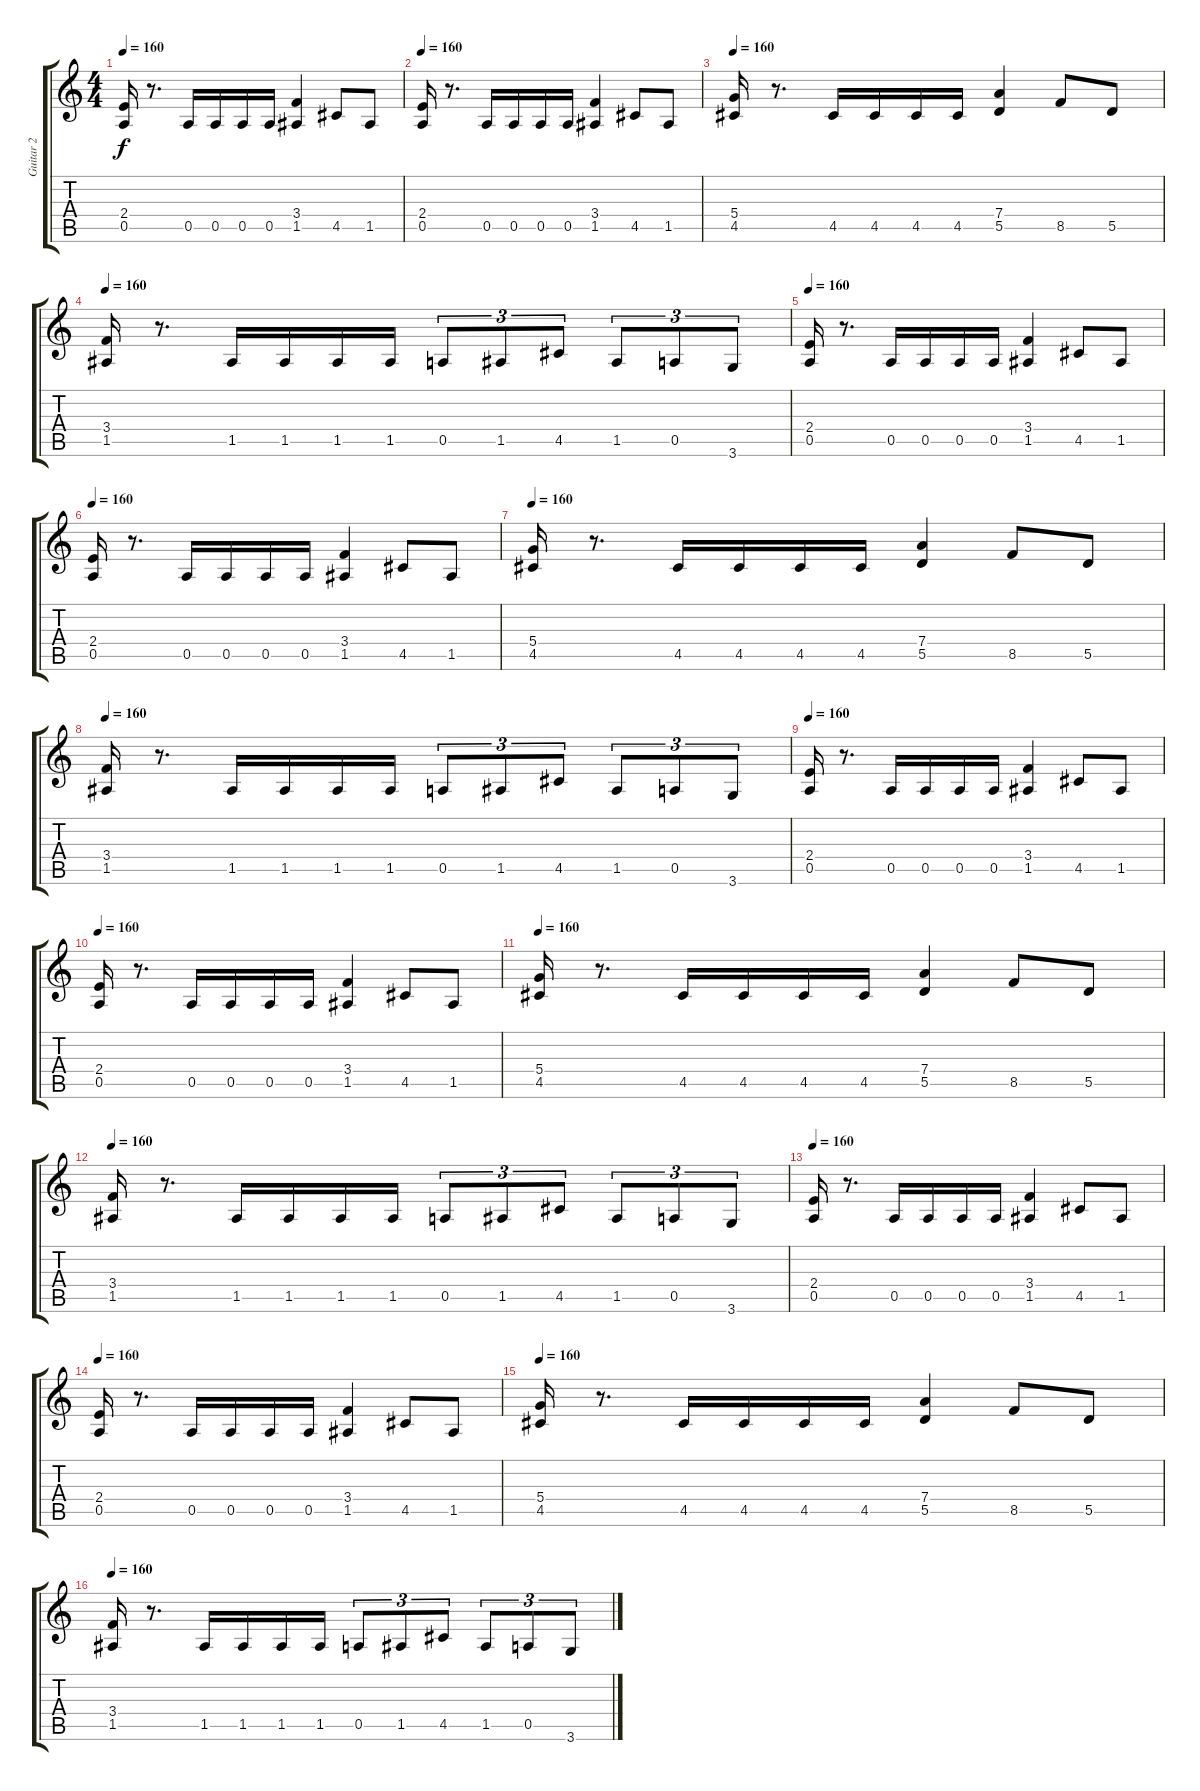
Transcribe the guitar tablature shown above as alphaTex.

\track ("Guitar 2" "Guitar 2") {instrument distortionguitar}
\staff {score tabs}
\tuning (E4 B3 G3 D3 A2 E2) {hide}
\ts (4 4)
\tempo 160
\clef g2
\ks c
(2.4 0.5).16{dy f} r.8{d} 0.5.16 0.5.16 0.5.16 0.5.16 (3.4 1.5).4 4.5.8 1.5.8 |
\tempo 160
(2.4 0.5).16 r.8{d} 0.5.16 0.5.16 0.5.16 0.5.16 (3.4 1.5).4 4.5.8 1.5.8 |
\tempo 160
(5.4 4.5).16 r.8{d} 4.5.16 4.5.16 4.5.16 4.5.16 (7.4 5.5).4 8.5.8 5.5.8 |
\tempo 160
(3.4 1.5).16 r.8{d} 1.5.16 1.5.16 1.5.16 1.5.16 0.5.8{tu (3 2)} 1.5.8{tu (3 2)} 4.5.8{tu (3 2)} 1.5.8{tu (3 2)} 0.5.8{tu (3 2)} 3.6.8{tu (3 2)} |
\tempo 160
(2.4 0.5).16 r.8{d} 0.5.16 0.5.16 0.5.16 0.5.16 (3.4 1.5).4 4.5.8 1.5.8 |
\tempo 160
(2.4 0.5).16 r.8{d} 0.5.16 0.5.16 0.5.16 0.5.16 (3.4 1.5).4 4.5.8 1.5.8 |
\tempo 160
(5.4 4.5).16 r.8{d} 4.5.16 4.5.16 4.5.16 4.5.16 (7.4 5.5).4 8.5.8 5.5.8 |
\tempo 160
(3.4 1.5).16 r.8{d} 1.5.16 1.5.16 1.5.16 1.5.16 0.5.8{tu (3 2)} 1.5.8{tu (3 2)} 4.5.8{tu (3 2)} 1.5.8{tu (3 2)} 0.5.8{tu (3 2)} 3.6.8{tu (3 2)} |
\tempo 160
(2.4 0.5).16 r.8{d} 0.5.16 0.5.16 0.5.16 0.5.16 (3.4 1.5).4 4.5.8 1.5.8 |
\tempo 160
(2.4 0.5).16 r.8{d} 0.5.16 0.5.16 0.5.16 0.5.16 (3.4 1.5).4 4.5.8 1.5.8 |
\tempo 160
(5.4 4.5).16 r.8{d} 4.5.16 4.5.16 4.5.16 4.5.16 (7.4 5.5).4 8.5.8 5.5.8 |
\tempo 160
(3.4 1.5).16 r.8{d} 1.5.16 1.5.16 1.5.16 1.5.16 0.5.8{tu (3 2)} 1.5.8{tu (3 2)} 4.5.8{tu (3 2)} 1.5.8{tu (3 2)} 0.5.8{tu (3 2)} 3.6.8{tu (3 2)} |
\tempo 160
(2.4 0.5).16 r.8{d} 0.5.16 0.5.16 0.5.16 0.5.16 (3.4 1.5).4 4.5.8 1.5.8 |
\tempo 160
(2.4 0.5).16 r.8{d} 0.5.16 0.5.16 0.5.16 0.5.16 (3.4 1.5).4 4.5.8 1.5.8 |
\tempo 160
(5.4 4.5).16 r.8{d} 4.5.16 4.5.16 4.5.16 4.5.16 (7.4 5.5).4 8.5.8 5.5.8 |
\tempo 160
(3.4 1.5).16 r.8{d} 1.5.16 1.5.16 1.5.16 1.5.16 0.5.8{tu (3 2)} 1.5.8{tu (3 2)} 4.5.8{tu (3 2)} 1.5.8{tu (3 2)} 0.5.8{tu (3 2)} 3.6.8{tu (3 2)}
